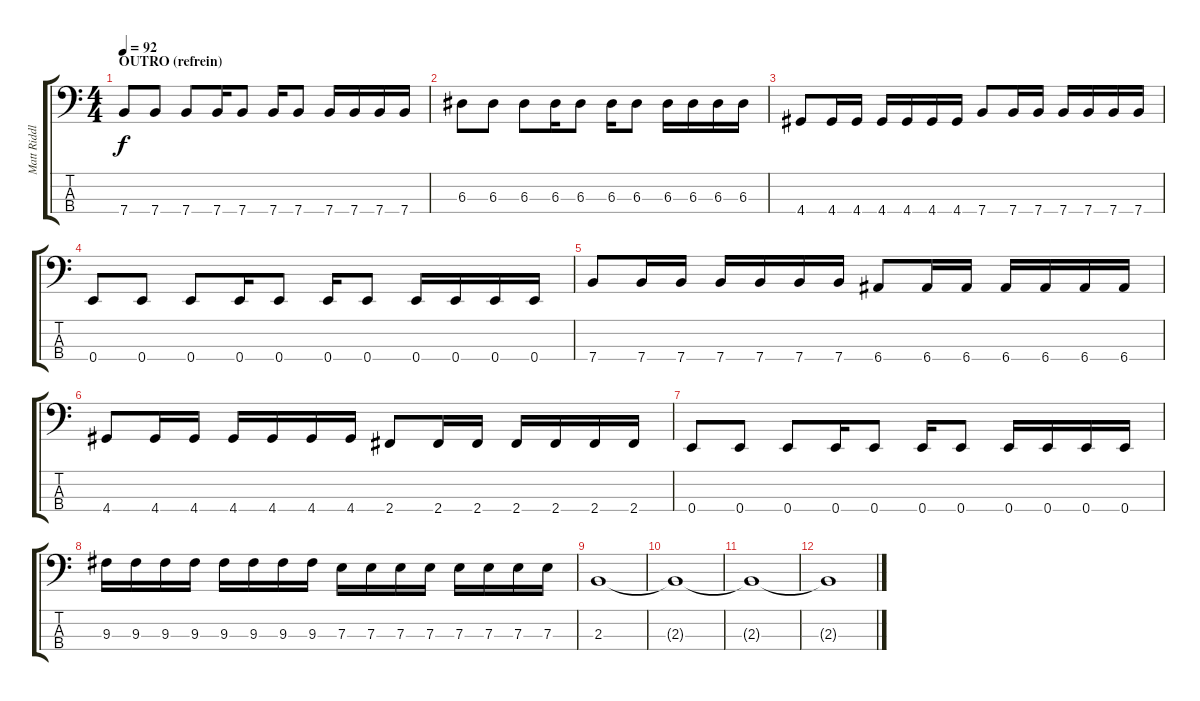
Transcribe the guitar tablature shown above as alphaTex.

\track ("Matt Riddle" "Matt Riddl") {instrument electricbassfinger}
\staff {score tabs}
\tuning (G2 D2 A1 E1) {hide}
\ts (4 4)
\section ("" "OUTRO (refrein)")
\tempo 92
\clef f4
\ks c
7.4.8{dy f} 7.4.8 7.4.8 7.4.16 7.4.8 7.4.16 7.4.8 7.4.16 7.4.16 7.4.16 7.4.16 |
6.3.8 6.3.8 6.3.8 6.3.16 6.3.8 6.3.16 6.3.8 6.3.16 6.3.16 6.3.16 6.3.16 |
4.4.8 4.4.16 4.4.16 4.4.16 4.4.16 4.4.16 4.4.16 7.4.8 7.4.16 7.4.16 7.4.16 7.4.16 7.4.16 7.4.16 |
0.4.8 0.4.8 0.4.8 0.4.16 0.4.8 0.4.16 0.4.8 0.4.16 0.4.16 0.4.16 0.4.16 |
7.4.8 7.4.16 7.4.16 7.4.16 7.4.16 7.4.16 7.4.16 6.4.8 6.4.16 6.4.16 6.4.16 6.4.16 6.4.16 6.4.16 |
4.4.8 4.4.16 4.4.16 4.4.16 4.4.16 4.4.16 4.4.16 2.4.8 2.4.16 2.4.16 2.4.16 2.4.16 2.4.16 2.4.16 |
0.4.8 0.4.8 0.4.8 0.4.16 0.4.8 0.4.16 0.4.8 0.4.16 0.4.16 0.4.16 0.4.16 |
9.3.16 9.3.16 9.3.16 9.3.16 9.3.16 9.3.16 9.3.16 9.3.16 7.3.16 7.3.16 7.3.16 7.3.16 7.3.16 7.3.16 7.3.16 7.3.16 |
2.3.1 |
2.3{t}.1 |
2.3{t}.1 |
2.3{t}.1
